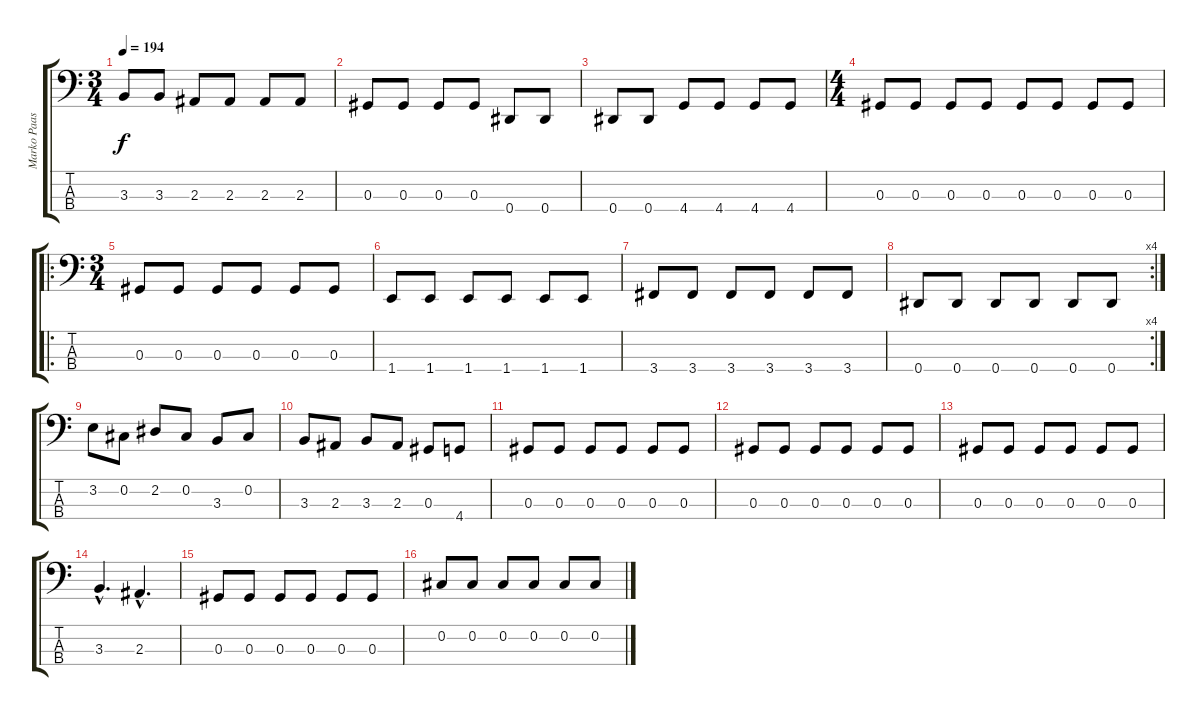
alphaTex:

\track ("Marko Paasikoski" "Marko Paas") {instrument electricbasspick}
\staff {score tabs}
\tuning (Gb2 Db2 Ab1 Eb1) {hide}
\ts (3 4)
\tempo 194
\clef f4
\ks c
3.3.8{dy f} 3.3.8 2.3.8 2.3.8 2.3.8 2.3.8 |
0.3.8 0.3.8 0.3.8 0.3.8 0.4.8 0.4.8 |
0.4.8 0.4.8 4.4.8 4.4.8 4.4.8 4.4.8 |
\ts (4 4)
0.3.8 0.3.8 0.3.8 0.3.8 0.3.8 0.3.8 0.3.8 0.3.8 |
\ro
\ts (3 4)
0.3.8 0.3.8 0.3.8 0.3.8 0.3.8 0.3.8 |
1.4.8 1.4.8 1.4.8 1.4.8 1.4.8 1.4.8 |
3.4.8 3.4.8 3.4.8 3.4.8 3.4.8 3.4.8 |
\rc 4
0.4.8 0.4.8 0.4.8 0.4.8 0.4.8 0.4.8 |
3.2.8 0.2.8 2.2.8 0.2.8 3.3.8 0.2.8 |
3.3.8 2.3.8 3.3.8 2.3.8 0.3.8 4.4.8 |
0.3.8 0.3.8 0.3.8 0.3.8 0.3.8 0.3.8 |
0.3.8 0.3.8 0.3.8 0.3.8 0.3.8 0.3.8 |
0.3.8 0.3.8 0.3.8 0.3.8 0.3.8 0.3.8 |
3.3{hac}.4{d} 2.3{hac}.4{d} |
0.3.8 0.3.8 0.3.8 0.3.8 0.3.8 0.3.8 |
0.2.8 0.2.8 0.2.8 0.2.8 0.2.8 0.2.8
